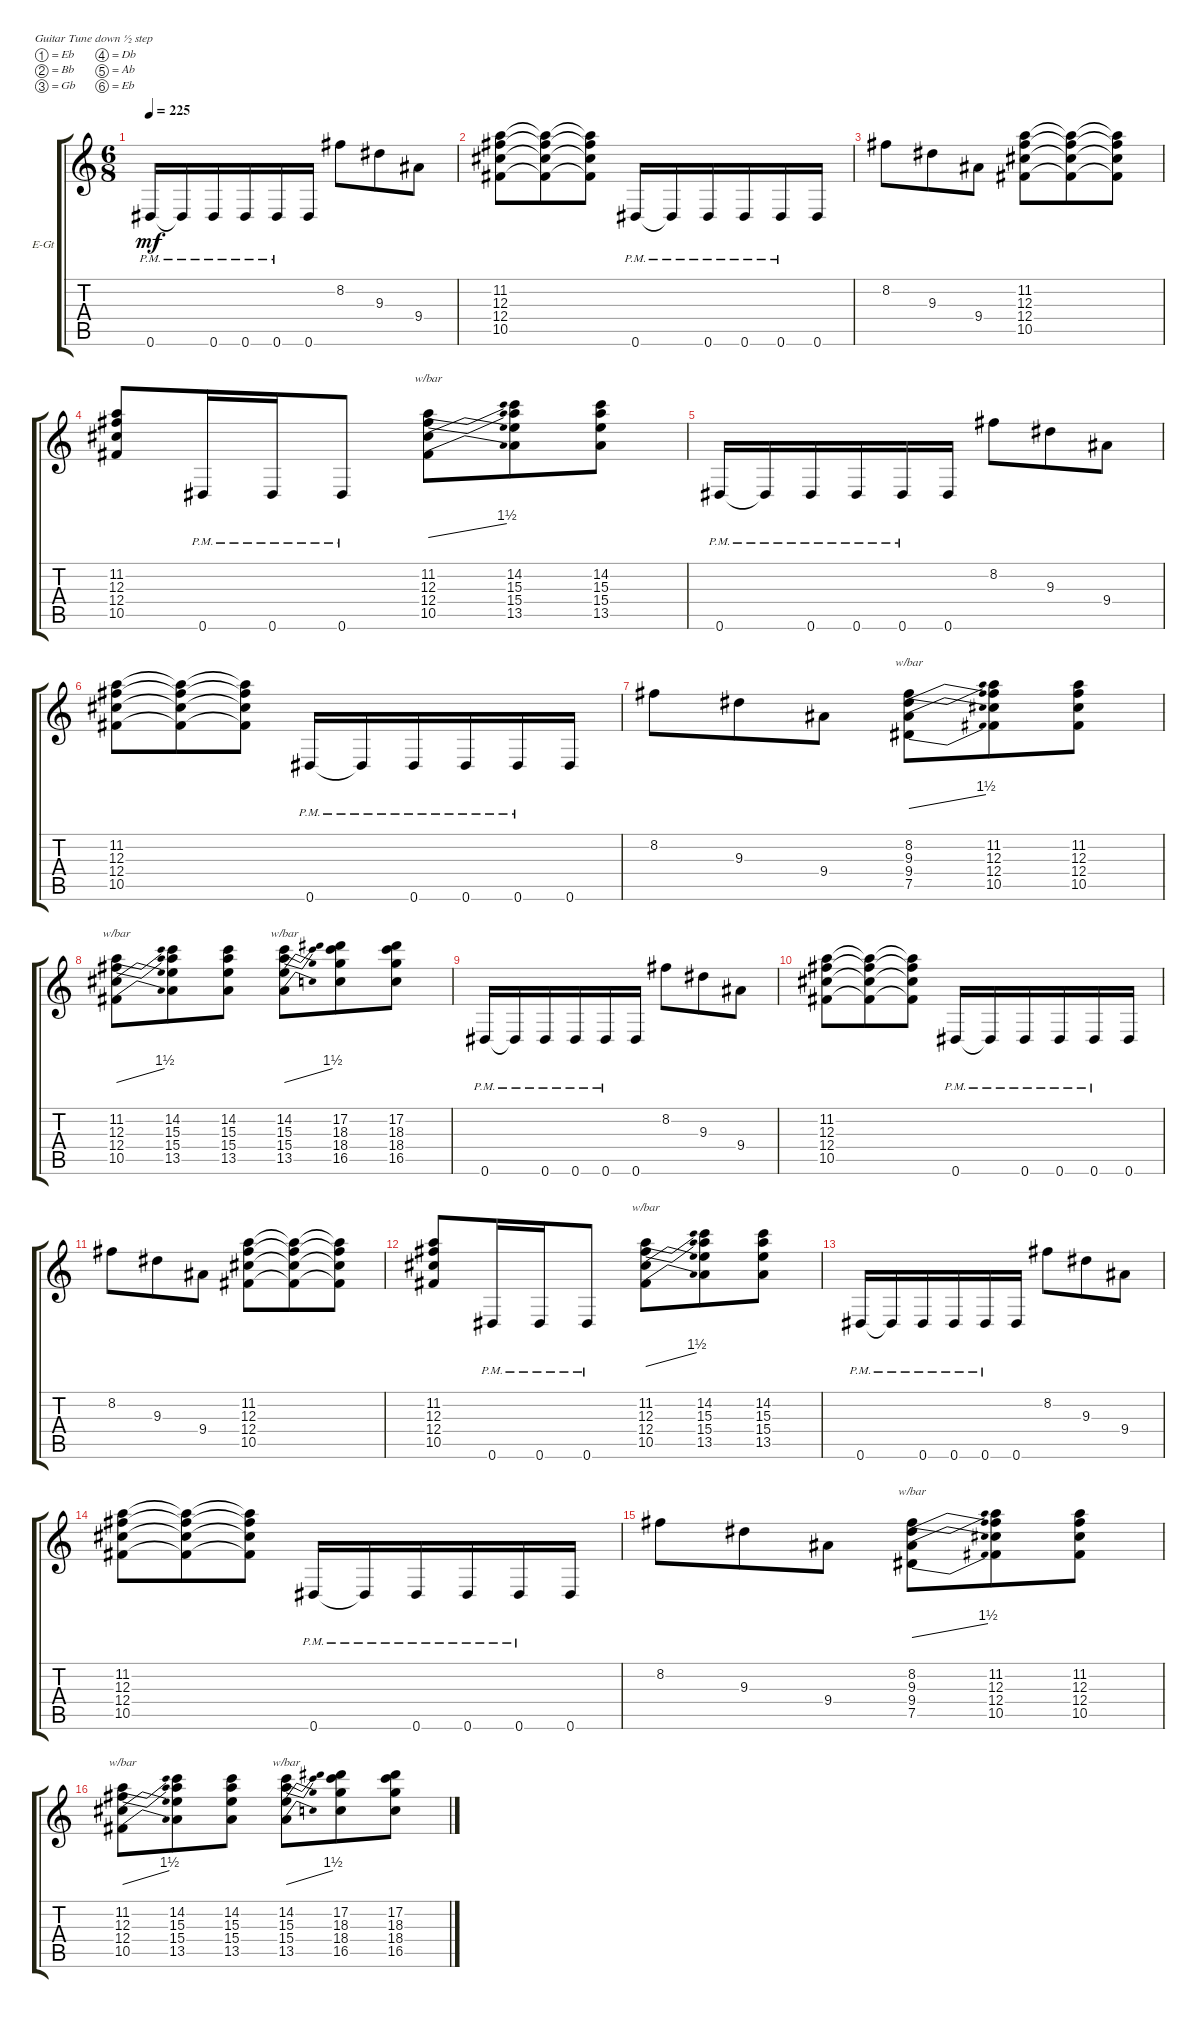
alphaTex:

\bracketExtendMode groupsimilarinstruments
\firstSystemTrackNameOrientation horizontal
\otherSystemsTrackNameOrientation horizontal
\track ("left" "E-Gt") {instrument distortionguitar}
\staff {score tabs}
\tuning (Eb4 Bb3 Gb3 Db3 Ab2 Eb2)
\ts (6 8)
\tempo 225
\clef g2
\ks c
0.6{pm}.16{dy mf instrument distortionguitar} 0.6{pm t}.16 0.6{pm}.16 0.6{pm}.16 0.6{pm}.16 0.6.16 8.2.8 9.3.8 9.4.8 |
(12.4 12.3 10.5 11.2).8 (10.5{t} 12.4{t} 12.3{t} 11.2{t}).8 (11.2{t} 12.3{t} 12.4{t} 10.5{t}).8 0.6{pm}.16 0.6{pm t}.16 0.6{pm}.16 0.6{pm}.16 0.6{pm}.16 0.6.16 |
8.2.8 9.3.8 9.4.8 (12.4 12.3 10.5 11.2).8 (10.5{t} 12.4{t} 12.3{t} 11.2{t}).8 (11.2{t} 12.3{t} 12.4{t} 10.5{t}).8 |
(11.2 12.3 12.4 10.5).8 0.6{pm}.16 0.6{pm}.16 0.6{pm}.8 (10.5 12.4 12.3 11.2).8{tbe (dive default 48 0 59.4 6)} (14.2 15.3 15.4 13.5).8 (14.2 13.5 15.4 15.3).8 |
0.6{pm}.16 0.6{pm t}.16 0.6{pm}.16 0.6{pm}.16 0.6{pm}.16 0.6.16 8.2.8 9.3.8 9.4.8 |
(12.4 12.3 10.5 11.2).8 (10.5{t} 12.4{t} 12.3{t} 11.2{t}).8 (11.2{t} 12.3{t} 12.4{t} 10.5{t}).8 0.6{pm}.16 0.6{pm t}.16 0.6{pm}.16 0.6{pm}.16 0.6{pm}.16 0.6.16 |
8.2.8 9.3.8 9.4.8 (9.4 9.3 7.5 8.2).8{tbe (dive default 54.6 0 60 6)} (10.5 12.4 12.3 11.2).8 (11.2 12.3 12.4 10.5).8 |
(10.5 12.4 12.3 11.2).8{tbe (dive default 46.8 0 60 6)} (13.5 15.4 15.3 14.2).8 (13.5 15.4 15.3 14.2).8 (13.5 15.4 15.3 14.2).8{tbe (dive default 46.8 0 60 6)} (16.5 18.4 18.3 17.2).8 (16.5 18.4 18.3 17.2).8 |
0.6{pm}.16 0.6{pm t}.16 0.6{pm}.16 0.6{pm}.16 0.6{pm}.16 0.6.16 8.2.8 9.3.8 9.4.8 |
(12.4 12.3 10.5 11.2).8 (10.5{t} 12.4{t} 12.3{t} 11.2{t}).8 (11.2{t} 12.3{t} 12.4{t} 10.5{t}).8 0.6{pm}.16 0.6{pm t}.16 0.6{pm}.16 0.6{pm}.16 0.6{pm}.16 0.6.16 |
8.2.8 9.3.8 9.4.8 (12.4 12.3 10.5 11.2).8 (10.5{t} 12.4{t} 12.3{t} 11.2{t}).8 (11.2{t} 12.3{t} 12.4{t} 10.5{t}).8 |
(11.2 12.3 12.4 10.5).8 0.6{pm}.16 0.6{pm}.16 0.6{pm}.8 (10.5 12.4 12.3 11.2).8{tbe (dive default 48 0 59.4 6)} (14.2 15.3 15.4 13.5).8 (14.2 13.5 15.4 15.3).8 |
0.6{pm}.16 0.6{pm t}.16 0.6{pm}.16 0.6{pm}.16 0.6{pm}.16 0.6.16 8.2.8 9.3.8 9.4.8 |
(12.4 12.3 10.5 11.2).8 (10.5{t} 12.4{t} 12.3{t} 11.2{t}).8 (11.2{t} 12.3{t} 12.4{t} 10.5{t}).8 0.6{pm}.16 0.6{pm t}.16 0.6{pm}.16 0.6{pm}.16 0.6{pm}.16 0.6.16 |
8.2.8 9.3.8 9.4.8 (9.4 9.3 7.5 8.2).8{tbe (dive default 54.6 0 60 6)} (10.5 12.4 12.3 11.2).8 (11.2 12.3 12.4 10.5).8 |
(10.5 12.4 12.3 11.2).8{tbe (dive default 46.8 0 60 6)} (13.5 15.4 15.3 14.2).8 (13.5 15.4 15.3 14.2).8 (13.5 15.4 15.3 14.2).8{tbe (dive default 46.8 0 60 6)} (16.5 18.4 18.3 17.2).8 (16.5 18.4 18.3 17.2).8
